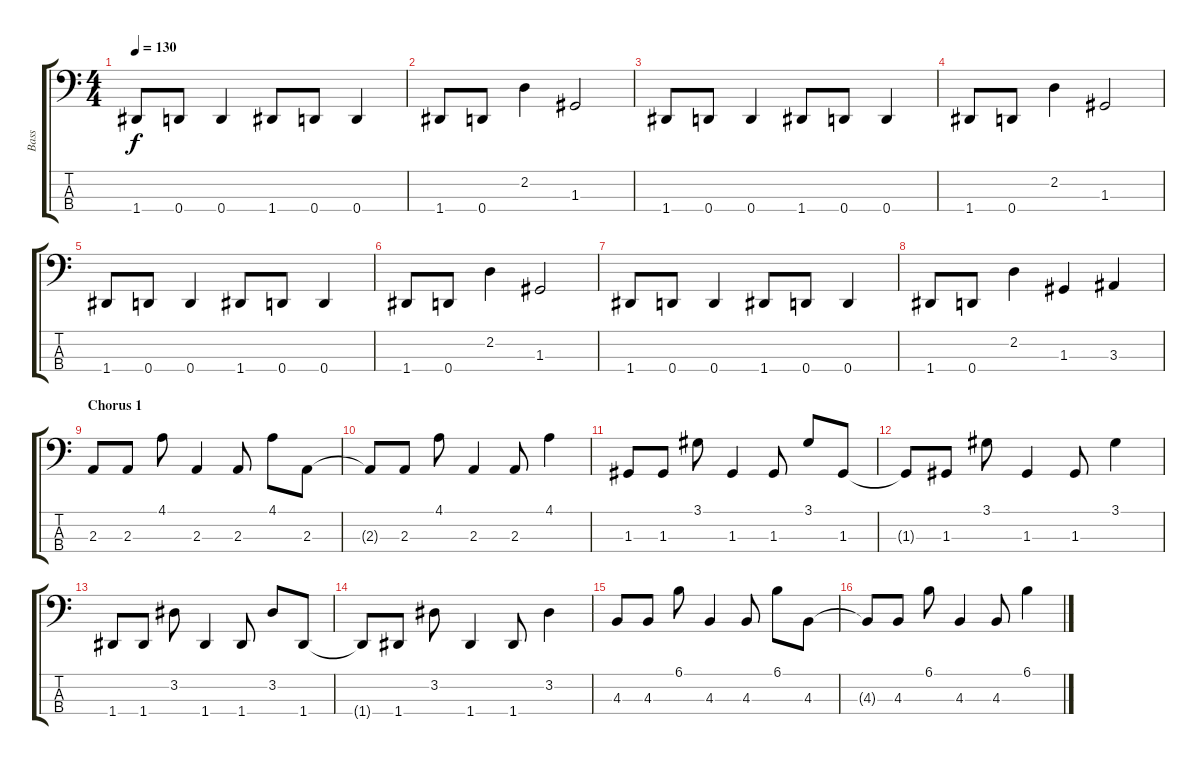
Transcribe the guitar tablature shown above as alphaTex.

\track ("Bass" "Bass") {instrument electricbasspick}
\staff {score tabs}
\tuning (F2 C2 G1 D1) {hide}
\ts (4 4)
\tempo 130
\clef f4
\ks c
1.4.8{dy f} 0.4.8 0.4.4 1.4.8 0.4.8 0.4.4 |
1.4.8 0.4.8 2.2.4 1.3.2 |
1.4.8 0.4.8 0.4.4 1.4.8 0.4.8 0.4.4 |
1.4.8 0.4.8 2.2.4 1.3.2 |
1.4.8 0.4.8 0.4.4 1.4.8 0.4.8 0.4.4 |
1.4.8 0.4.8 2.2.4 1.3.2 |
1.4.8 0.4.8 0.4.4 1.4.8 0.4.8 0.4.4 |
1.4.8 0.4.8 2.2.4 1.3.4 3.3.4 |
\section ("" "Chorus 1")
2.3.8 2.3.8 4.1.8 2.3.4 2.3.8 4.1.8 2.3.8 |
2.3{t}.8 2.3.8 4.1.8 2.3.4 2.3.8 4.1.4 |
1.3.8 1.3.8 3.1.8 1.3.4 1.3.8 3.1.8 1.3.8 |
1.3{t}.8 1.3.8 3.1.8 1.3.4 1.3.8 3.1.4 |
1.4.8 1.4.8 3.2.8 1.4.4 1.4.8 3.2.8 1.4.8 |
1.4{t}.8 1.4.8 3.2.8 1.4.4 1.4.8 3.2.4 |
4.3.8 4.3.8 6.1.8 4.3.4 4.3.8 6.1.8 4.3.8 |
4.3{t}.8 4.3.8 6.1.8 4.3.4 4.3.8 6.1.4
